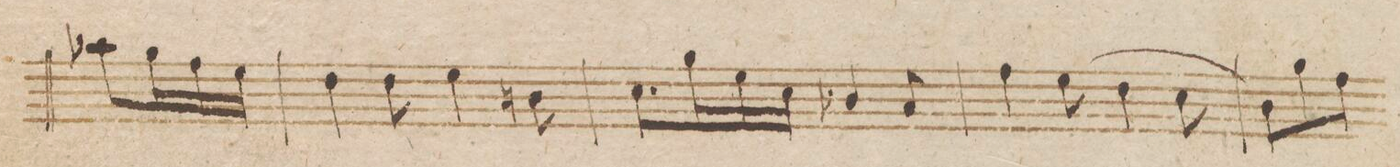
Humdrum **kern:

**kern	**dynam
*I"Violino Imo	*
*clefG2	*
*k[b-e-]	*
*M6/8	*
8.aa-X\L	.
16gg\L	.
16ff\	.
16ee-\JJ	.
=21	=21
4dd\	.
8dd\	.
4ee-\	.
8bn\	.
=22	=22
8.cc\L	.
16gg\L	.
16ee-\	.
16cc\JJ	.
4b-X/	.
8a/	.
=23	=23
4ff\	.
(8ee-\	.
4dd\	.
8cc\	.
=24	=24
8b-\L)	.
8gg\	.
8ff\J	.
*-	*-
